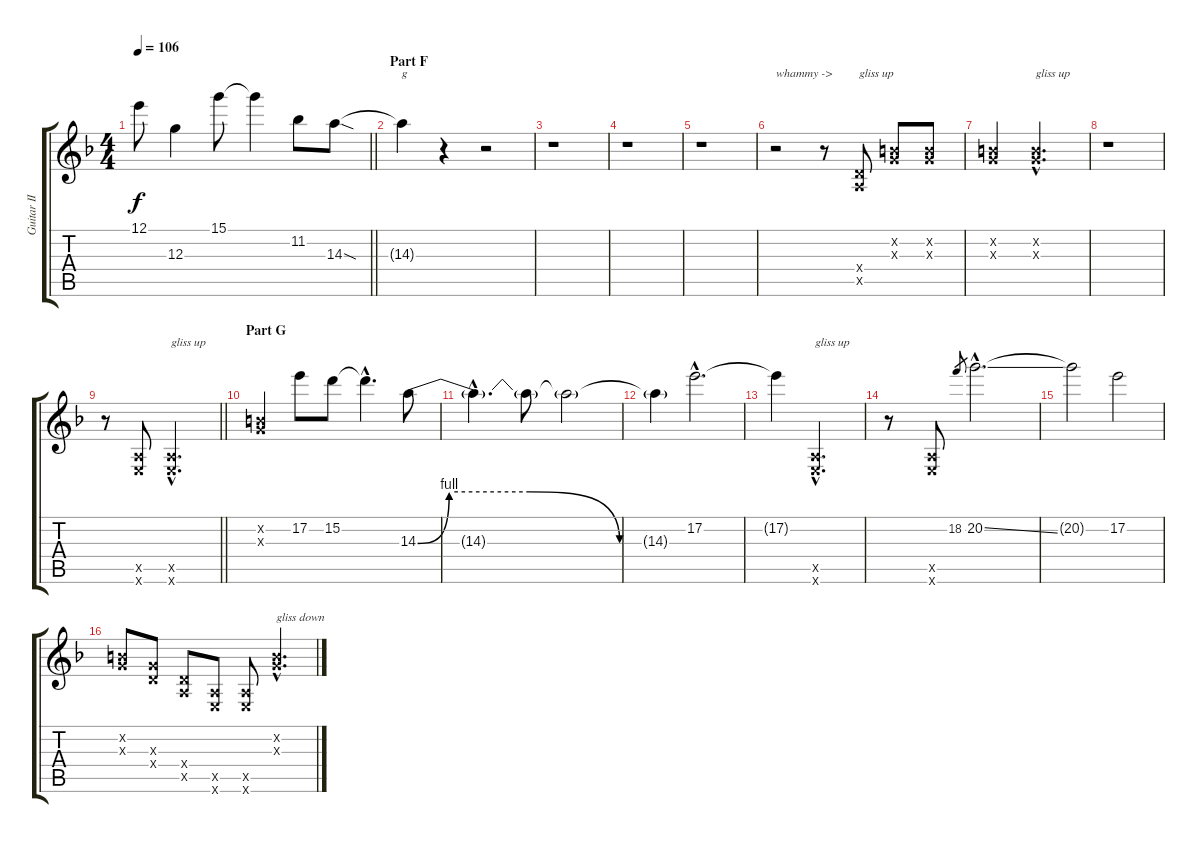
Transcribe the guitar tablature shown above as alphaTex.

\track ("Guitar II (Sugizo)" "Guitar II ") {instrument distortionguitar}
\staff {score tabs}
\tuning (E4 B3 G3 D3 A2 E2) {hide}
\ts (4 4)
\tempo 106
\clef g2
\barLineRight lightlight
\ks f
12.1{t}.8{dy f} 12.3.4 15.1.8 15.1{t}.4 11.2.8 14.3{sod}.8 |
\section ("" "Part F")
14.3{t}.4{txt "g"} r.4 r.2 |
r.1 |
r.1 |
r.1 |
r.2{txt "whammy ->"} r.8 (0.4{x} 0.5{x}).8{txt "gliss up"} (0.2{x} 0.3{x}).8 (0.2{x} 0.3{x}).8 |
(0.2{x} 0.3{x}).4 (0.2{hac x} 0.3{hac x}).2{d txt "gliss up"} |
r.1 |
\barLineRight lightlight
r.8 (0.5{x} 0.6{x}).8 (0.5{hac x} 0.6{hac x}).2{d txt "gliss up"} |
\section ("" "Part G")
(0.2{x} 0.3{x}).4 17.2.8 15.2.8 15.2{hac t}.4{d} 14.3{be (custom 0 0 7 4 25 4 45 0 60 0)}.8 |
14.3{hac t}.4{d} 14.3{t}.8 14.3{t}.2 |
14.3{t}.4 17.2{hac}.2{d} |
17.2{t}.4 (0.5{hac x} 0.6{hac x}).2{d txt "gliss up"} |
r.8 (0.5{x} 0.6{x}).8 18.2.8{gr} 20.2{ss hac}.2{d} |
20.2{t}.2 17.2.2 |
(0.2{x} 0.3{x}).8 (0.3{x} 0.4{x}).8 (0.4{x} 0.5{x}).8 (0.5{x} 0.6{x}).8 (0.5{x} 0.6{x}).8 (0.2{hac x} 0.3{hac x}).4{d txt "gliss down"}
